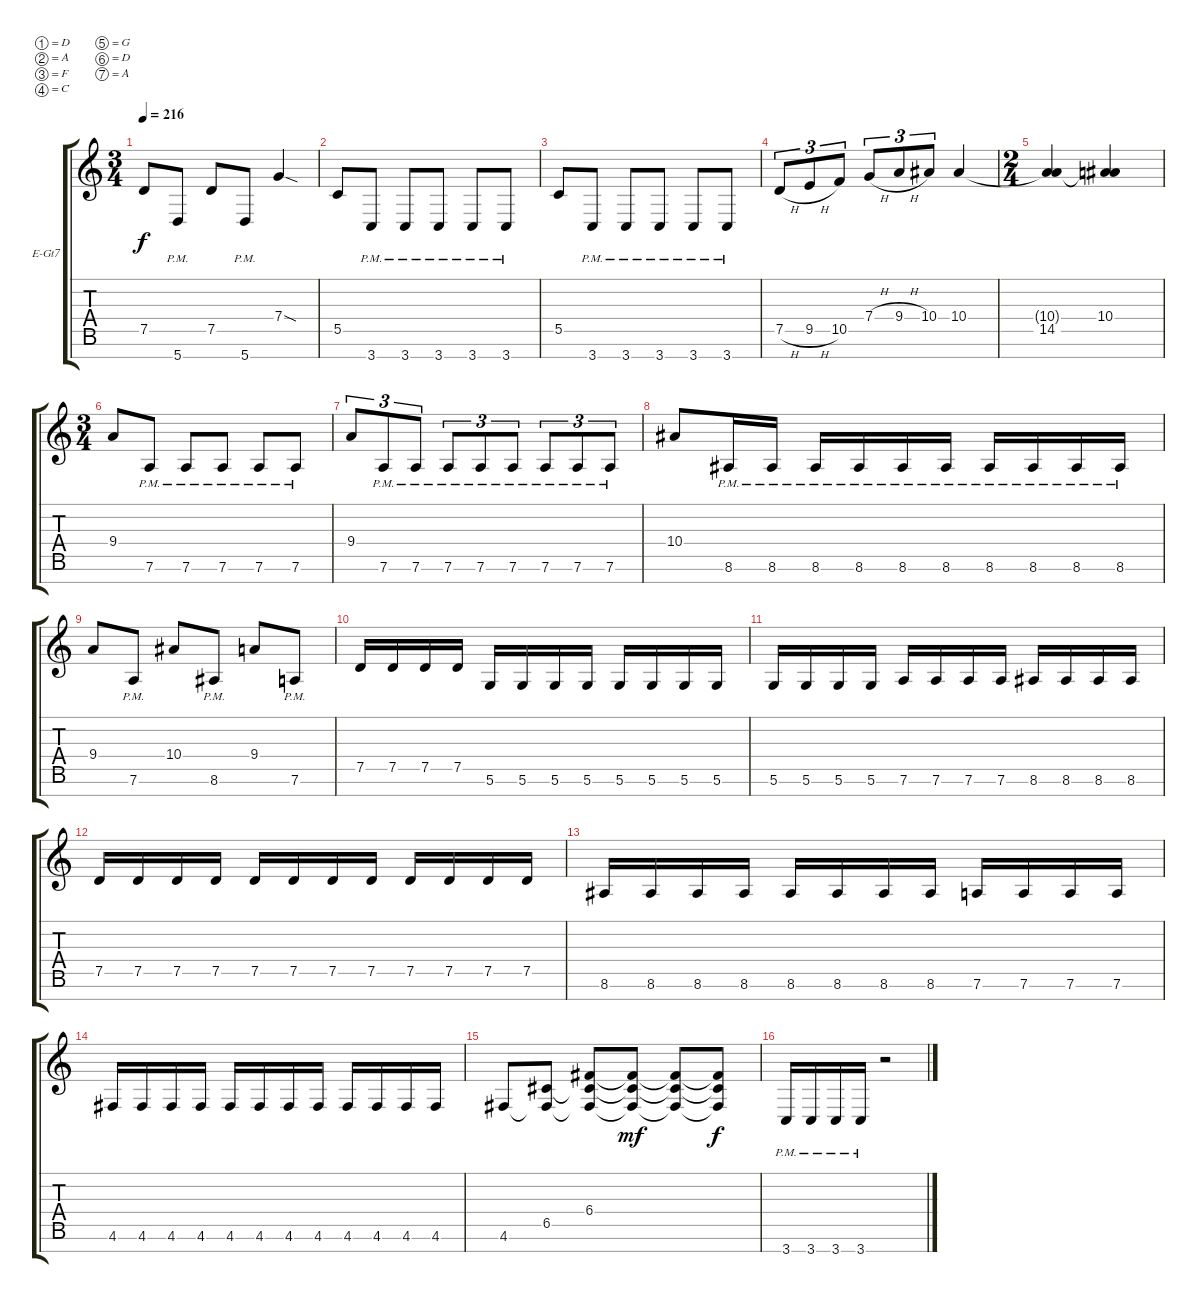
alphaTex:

\bracketExtendMode groupsimilarinstruments
\firstSystemTrackNameOrientation horizontal
\otherSystemsTrackNameOrientation horizontal
\track ("Simon Girard" "E-Gt7") {instrument distortionguitar}
\staff {score tabs}
\tuning (D4 A3 F3 C3 G2 D2 A1)
\ts (3 4)
\tempo 216
\clef g2
\ks c
7.5.8{dy f} 5.7{pm}.8 7.5.8 5.7{pm}.8 7.4{sod}.4 |
5.5.8 3.7{pm}.8 3.7{pm}.8 3.7{pm}.8 3.7{pm}.8 3.7{pm}.8 |
5.5.8 3.7{pm}.8 3.7{pm}.8 3.7{pm}.8 3.7{pm}.8 3.7{pm}.8 |
7.5{h}.8{tu (3 2)} 9.5{h}.8{tu (3 2)} 10.5.8{tu (3 2)} 7.4{h}.8{tu (3 2)} 9.4{h}.8{tu (3 2)} 10.4.8{tu (3 2)} 10.4.4 |
\ts (2 4)
\beaming (8 2 2)
(10.4{t} 14.5).4 (10.4 14.5{t}).4 |
\ts (3 4)
\beaming (8 2 2 2)
9.4.8 7.6{pm}.8 7.6{pm}.8 7.6{pm}.8 7.6{pm}.8 7.6{pm}.8 |
9.4.8{tu (3 2)} 7.6{pm}.8{tu (3 2)} 7.6{pm}.8{tu (3 2)} 7.6{pm}.8{tu (3 2)} 7.6{pm}.8{tu (3 2)} 7.6{pm}.8{tu (3 2)} 7.6{pm}.8{tu (3 2)} 7.6{pm}.8{tu (3 2)} 7.6{pm}.8{tu (3 2)} |
10.4.8 8.6{pm}.16 8.6{pm}.16 8.6{pm}.16 8.6{pm}.16 8.6{pm}.16 8.6{pm}.16 8.6{pm}.16 8.6{pm}.16 8.6{pm}.16 8.6{pm}.16 |
9.4.8 7.6{pm}.8 10.4.8 8.6{pm}.8 9.4.8 7.6{pm}.8 |
7.5.16 7.5.16 7.5.16 7.5.16 5.6.16 5.6.16 5.6.16 5.6.16 5.6.16 5.6.16 5.6.16 5.6.16 |
5.6.16 5.6.16 5.6.16 5.6.16 7.6.16 7.6.16 7.6.16 7.6.16 8.6.16 8.6.16 8.6.16 8.6.16 |
7.5.16 7.5.16 7.5.16 7.5.16 7.5.16 7.5.16 7.5.16 7.5.16 7.5.16 7.5.16 7.5.16 7.5.16 |
8.6.16 8.6.16 8.6.16 8.6.16 8.6.16 8.6.16 8.6.16 8.6.16 7.6.16 7.6.16 7.6.16 7.6.16 |
4.6.16 4.6.16 4.6.16 4.6.16 4.6.16 4.6.16 4.6.16 4.6.16 4.6.16 4.6.16 4.6.16 4.6.16 |
4.6.8 (6.5 4.6{t}).8 (6.4 6.5{t} 4.6{t}).8 (6.4{t} 6.5{t} 4.6{t}).8{dy mf} (6.4{t} 6.5{t} 4.6{t}).8 (6.4{t} 6.5{t} 4.6{t}).8{dy f} |
3.7{pm}.16 3.7{pm}.16 3.7{pm}.16 3.7{pm}.16 r.2
